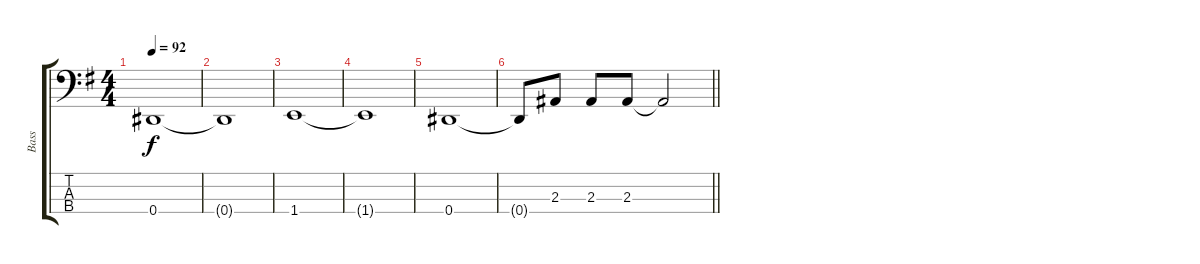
\track ("Bass" "Bass") {instrument electricbassfinger}
\staff {score tabs}
\tuning (Gb2 Db2 Ab1 Eb1) {hide}
\ts (4 4)
\tempo 92
\clef f4
\ks g
0.4.1{dy f} |
0.4{t}.1 |
1.4.1 |
1.4{t}.1 |
0.4.1 |
\barLineRight lightlight
0.4{t}.8 2.3.8 2.3.8 2.3.8 2.3{t}.2
